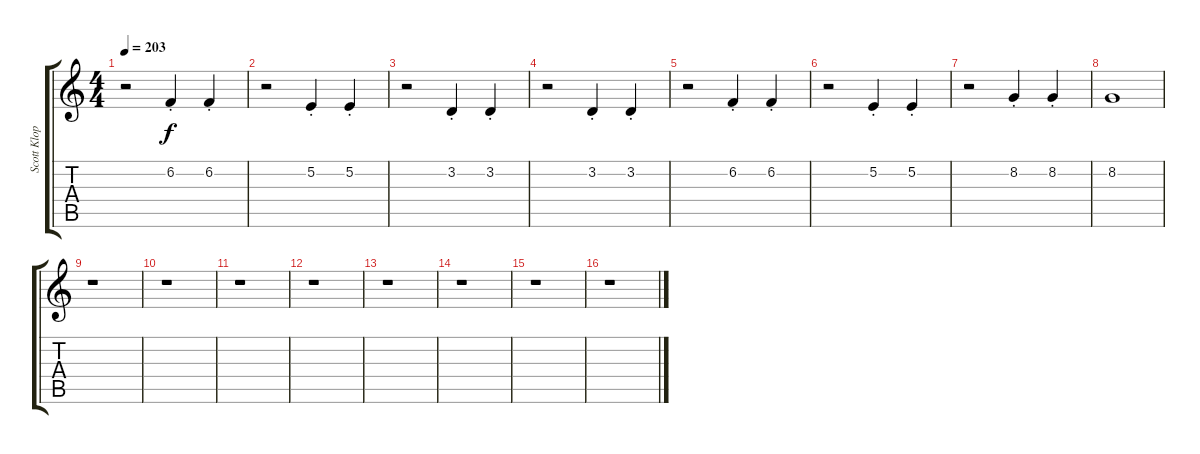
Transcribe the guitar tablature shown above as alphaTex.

\track ("Scott Klopfenstein/Tavis Werts" "Scott Klop") {instrument trumpet}
\staff {score tabs}
\tuning (E4 B3 G3 D3 A2 E2) {hide}
\ts (4 4)
\tempo 203
\clef g2
\ks c
r.2{dy f} 6.2{st}.4 6.2{st}.4 |
r.2 5.2{st}.4 5.2{st}.4 |
r.2 3.2{st}.4 3.2{st}.4 |
r.2 3.2{st}.4 3.2{st}.4 |
r.2 6.2{st}.4 6.2{st}.4 |
r.2 5.2{st}.4 5.2{st}.4 |
r.2 8.2{st}.4 8.2{st}.4 |
8.2.1 |
r.1 |
r.1 |
r.1 |
r.1 |
r.1 |
r.1 |
r.1 |
r.1
